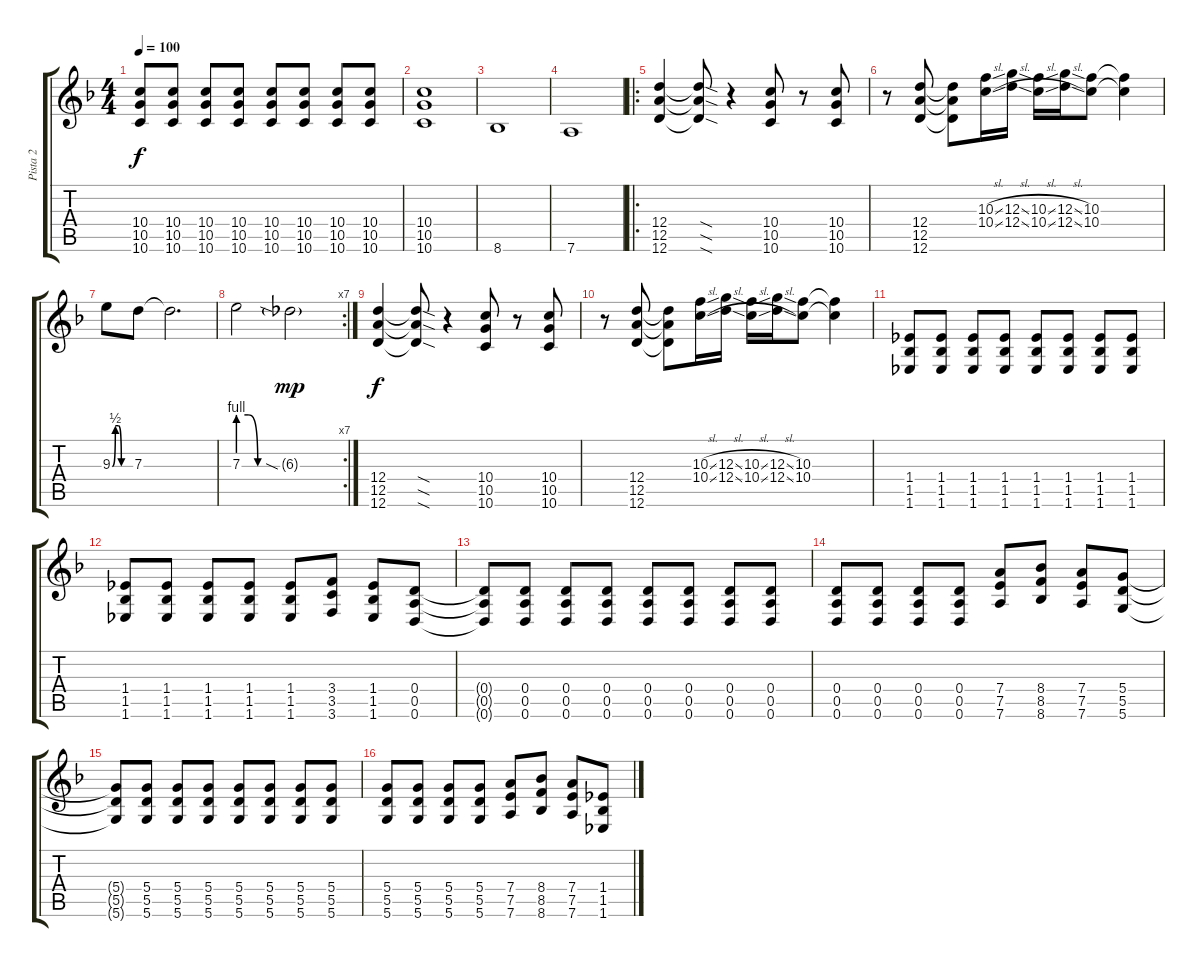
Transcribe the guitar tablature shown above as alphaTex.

\track ("Pista 2" "Pista 2") {instrument overdrivenguitar}
\staff {score tabs}
\tuning (E4 B3 G3 D3 A2 D2) {hide}
\ts (4 4)
\tempo 100
\clef g2
\ks dminor
(10.4{t} 10.5{t} 10.6{t}).8{dy f} (10.4 10.5 10.6).8 (10.4 10.5 10.6).8 (10.4 10.5 10.6).8 (10.4 10.5 10.6).8 (10.4 10.5 10.6).8 (10.4 10.5 10.6).8 (10.4 10.5 10.6).8 |
(10.4 10.5 10.6).1 |
8.6.1{instrument overdrivenguitar} |
7.6.1 |
\ro
(12.4 12.5 12.6).4 (12.4{sod t} 12.5{sod t} 12.6{sod t}).8 r.4 (10.4 10.5 10.6).8 r.8 (10.4 10.5 10.6).8 |
r.8 (12.4 12.5 12.6).8 (12.4{t} 12.5{t} 12.6{t}).8 (10.3{sl} 10.4{sl}).16 (12.3{sl} 12.4{sl}).16 (10.3{sl} 10.4{sl}).16 (12.3{sl} 12.4{sl}).16 (10.3 10.4).8 (10.3{t} 10.4{t}).4 |
9.3{be (custom 0 0 10 2 20 2 30 0 60 0)}.8 7.3.8 7.3{t}.2{d} |
\rc 7
7.3{be (custom 0 4 15 4 30 0 60 0)}.2 6.3{sia g}.2{dy mp} |
(12.4 12.5 12.6).4{dy f} (12.4{sod t} 12.5{sod t} 12.6{sod t}).8 r.4 (10.4 10.5 10.6).8 r.8 (10.4 10.5 10.6).8 |
r.8 (12.4 12.5 12.6).8 (12.4{t} 12.5{t} 12.6{t}).8 (10.3{sl} 10.4{sl}).16 (12.3{sl} 12.4{sl}).16 (10.3{sl} 10.4{sl}).16 (12.3{sl} 12.4{sl}).16 (10.3 10.4).8 (10.3{t} 10.4{t}).4 |
(1.4 1.5 1.6).8{instrument overdrivenguitar} (1.4 1.5 1.6).8 (1.4 1.5 1.6).8 (1.4 1.5 1.6).8 (1.4 1.5 1.6).8 (1.4 1.5 1.6).8 (1.4 1.5 1.6).8 (1.4 1.5 1.6).8 |
(1.4 1.5 1.6).8 (1.4 1.5 1.6).8 (1.4 1.5 1.6).8 (1.4 1.5 1.6).8 (1.4 1.5 1.6).8 (3.4 3.5 3.6).8 (1.4 1.5 1.6).8 (0.4 0.5 0.6).8 |
(0.4{t} 0.5{t} 0.6{t}).8 (0.4 0.5 0.6).8 (0.4 0.5 0.6).8 (0.4 0.5 0.6).8 (0.4 0.5 0.6).8 (0.4 0.5 0.6).8 (0.4 0.5 0.6).8 (0.4 0.5 0.6).8 |
(0.4 0.5 0.6).8 (0.4 0.5 0.6).8 (0.4 0.5 0.6).8 (0.4 0.5 0.6).8 (7.4 7.5 7.6).8 (8.4 8.5 8.6).8 (7.4 7.5 7.6).8 (5.4 5.5 5.6).8 |
(5.4{t} 5.5{t} 5.6{t}).8 (5.4 5.5 5.6).8 (5.4 5.5 5.6).8 (5.4 5.5 5.6).8 (5.4 5.5 5.6).8 (5.4 5.5 5.6).8 (5.4 5.5 5.6).8 (5.4 5.5 5.6).8 |
(5.4 5.5 5.6).8 (5.4 5.5 5.6).8 (5.4 5.5 5.6).8 (5.4 5.5 5.6).8 (7.4 7.5 7.6).8 (8.4 8.5 8.6).8 (7.4 7.5 7.6).8 (1.4 1.5 1.6).8
